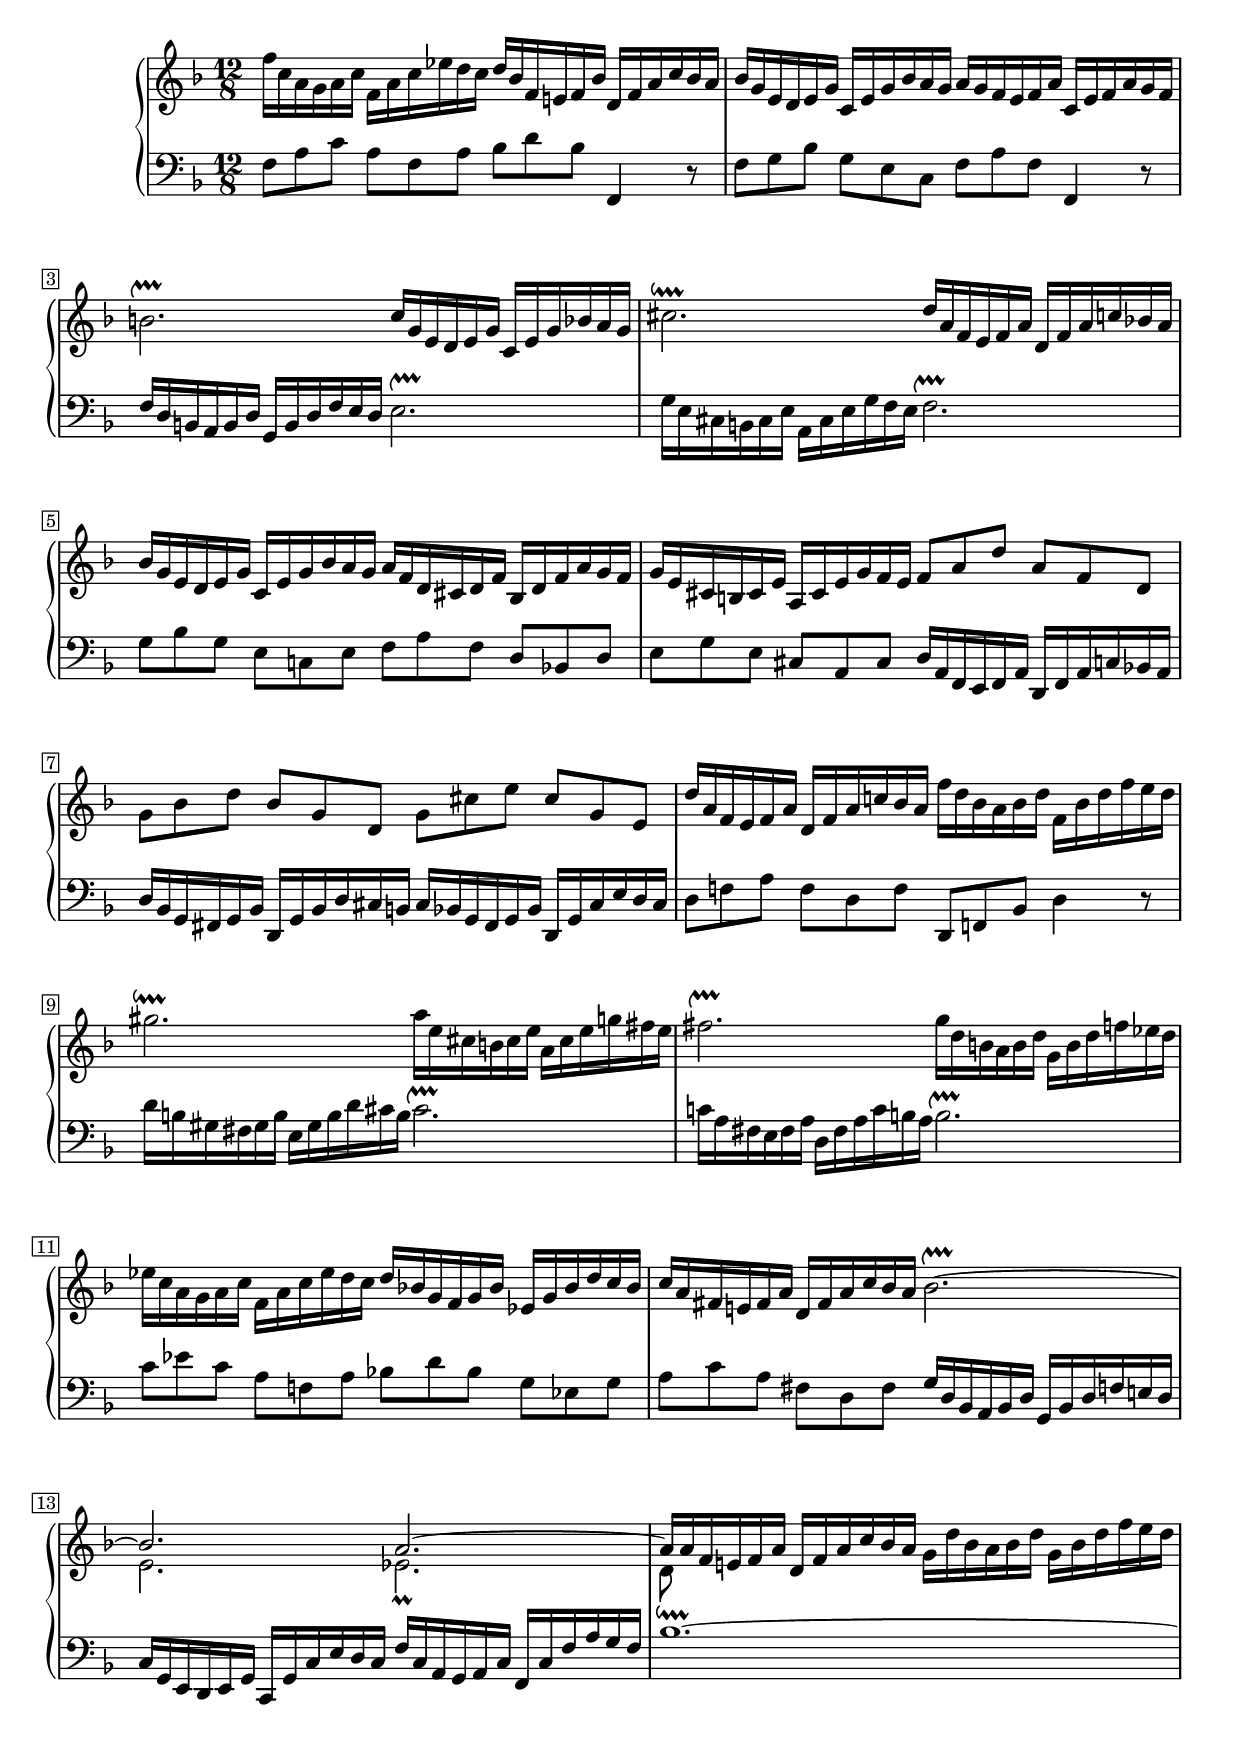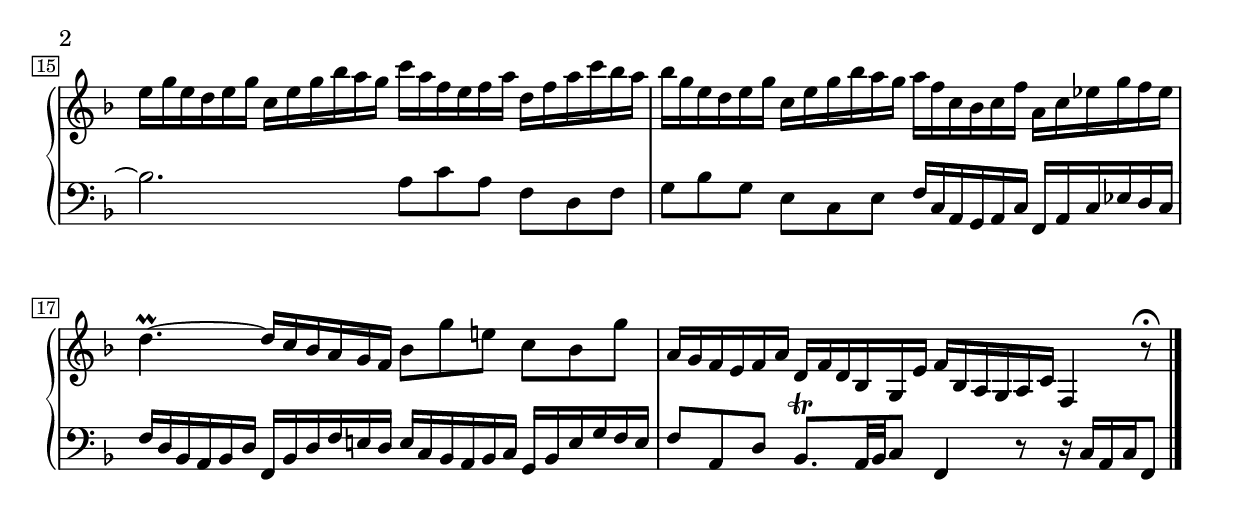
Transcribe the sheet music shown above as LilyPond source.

Global = {
  \key f \major
  \time 12/8
  \include "../global.ly"
}

Soprano = \context Voice = "one" \relative c'' {
  \voiceOne
  \stemNeutral\tieNeutral
  \override MultiMeasureRest.staff-position = #0
  \override Rest.staff-position = #0
  \label #'Praeludium11
  %1
  | f16 c a g a c  f, a c es d c  d bes f e! f bes  d, f a c bes a
  | bes16 g e d e g  c, e g bes a g  a g f e f a  c, e f a g f
  | b2.\upprall  c16 g e d e g  c, e g bes a g
  | cis2.\downprall  d16 a f e f a  d, f a c bes! a
  %5
  | bes16 g e d e g  c, e g bes a g  a f d cis d f  bes, d f a g f
  | g16 e cis b cis e  a, cis e g f e  f8 a d  a f d
  | g8 bes d  bes g d  g cis e  cis g e
  | d'16 a f e f a  d, f a c! bes a  f' d bes a bes d  f, bes d f e d
  | gis2.\downprall  a16 	e cis b cis e  a, cis e g fis e
  %10
  | fis2.\upprall  g16 d b a b d  g, b d f es d
  | es16 c a g a c  f, a c es d c  d bes! g f g bes  es, g bes d c bes
  | c16 a fis e! fis a  d, fis a c bes a
    \once\override Script.extra-offset = #'(0.6 . 0)
    \tieUp bes2.~\upprall
  | \stemUp bes2. a~
  | a16 a f e! f a \stemNeutral\tieNeutral d, f a c bes a  g d' bes a bes d  g, bes d f e d
  %15
  | e16 g e d e g  c, e g bes a g  c a f e f a  d, f a c bes a
  | bes16 g e d e g  c, e g bes a g  a f c bes c f  a, c es g f es
  | d4.~\prall d16 c bes a g f  bes8 g' e!  c bes g'
  | a,16 g f e f a  d, f d bes g e'  f bes, a g a c  f,4 r8\fermata
    \fine
}

Alto = \context Voice = "two" \relative c' {
  \voiceTwo
  \stemDown\tieDown
  \override Rest.staff-position = #0
  %1
  | s1*12/8*12
  | e2. es\prall
  | d8 s4 s2.
}

Tenor = \context Voice = "three" \relative c {
  \voiceThree
  \stemUp\tieUp
  \override Rest.staff-position = #0
  %1
}

Bass = \context Voice = "four" \relative c {
  \voiceFour
  \stemNeutral\tieNeutral
  \override MultiMeasureRest.staff-position = #0
  \override Rest.staff-position = #0
  %1
  | f8 a c  a f a  bes d bes  f,4 r8
  | f'8 g bes  g e c  f a f  f,4 r8
  | f'16 d b a b d  g, b d f e d
    \once\override Script.extra-offset = #'(0.8 . 0.2)
    e2.^\upprall
  | g16\stopTrillSpan e cis b cis e  a, cis e g f e  f2.^\upprall
  %5
  | g8\stopTrillSpan bes g  e c! e  f a f  d bes d
  | e8 g e  cis a cis  d16 a f e f a  d, f a c bes a
  | d16 bes g fis g bes  d, g bes d cis b  cis bes g fis g bes  d, g cis e d cis
  | d8 f! a  f d f  d, f bes  d4 r8

  | d'16 b gis fis gis b  e, gis b d cis b
    \once\override Script.extra-offset = #'(0.2 . 0.6)
    cis2.^\upprall
  | c!16 a fis e fis a  d, fis a c b a
    \once\override Script.extra-offset = #'(0.2 . 0.6)
    b2.^\upprall
  | c8\stopTrillSpan es c  a f a  bes d bes  g es g
  | a8 c a  fis d fis  g16 d bes a bes d  g, bes d f e d
  | c16 g e d e g  c, g' c e d c  f c a g a c  f, c' f a g f
  | \once\override Script.extra-offset = #'(0.4 . 0.4)
    bes1.~^\downprall
  | bes2. a8 c a  f d f
  | g8 bes g  e c e  f16 c a g a c  f, a c es d c
  | f16 d bes a bes d  f, bes d f e! d  e c bes a bes c  g bes e g f e
  | f8 a, d  bes8.^\trill a32 bes c8  f,4 r8  r16 c' a c f,8
    \fine
}

\score {
  \new PianoStaff
  <<
    \accidentalStyle Score.piano
    \context Staff = "upper" <<
      \set Staff.midiInstrument = #"acoustic grand"
      \Global
      \clef treble
      \Soprano
      \Alto
    >>
    \context Staff = "lower" <<
      \set Staff.midiInstrument = #"acoustic grand"
      \Global
      \clef bass
      \Tenor
      \Bass
    >>
  >>
  \header {
    composer = ##f % "Johann Sebastian Bach"
    opus = ##f % "BWV 856"
    title = \markup { "Praeludium XI" }
    subtitle = ##f
  }
  \layout {
    \context {
      \PianoStaff
      \override Parentheses.font-size = #-2
      \override TextScript.font-shape = #'italic
      \override TextScript.font-size = #-1
    }
  }
  \midi {
    \tempo 4 = 100
  }
}
